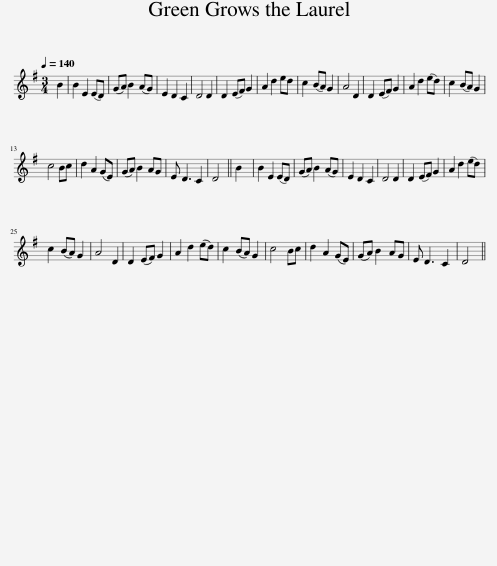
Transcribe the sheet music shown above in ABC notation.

X:1
L:1/8
Q:1/4=140
M:3/4
I:linebreak $
K:G
V:1 treble
V:1
 B2 | B2 E2 (ED) | (GA) B2 (AG) | E2 D2 C2 | D4 D2 | %5
 D2 (EF) G2 | A2 d2 ed | c2 (BA) G2 | A4 D2 | D2 (EF) G2 | %10
 A2 d2 (ed) | c2 (BA) G2 |$ c4 Bc | d2 A2 (GE) | (GA) B2 AG | %15
 E D3 C2 | D4 || B2 | B2 E2 (ED) | (GA) B2 (AG) | %20
 E2 D2 C2 | D4 D2 | D2 (EF) G2 | A2 d2 (ed) |$ c2 (BA) G2 | %25
 A4 D2 | D2 (EF) G2 | A2 d2 (ed) | c2 (BA) G2 | c4 Bc | %30
 d2 A2 (GE) | (GA) B2 AG | E D3 C2 | D4 || %34
